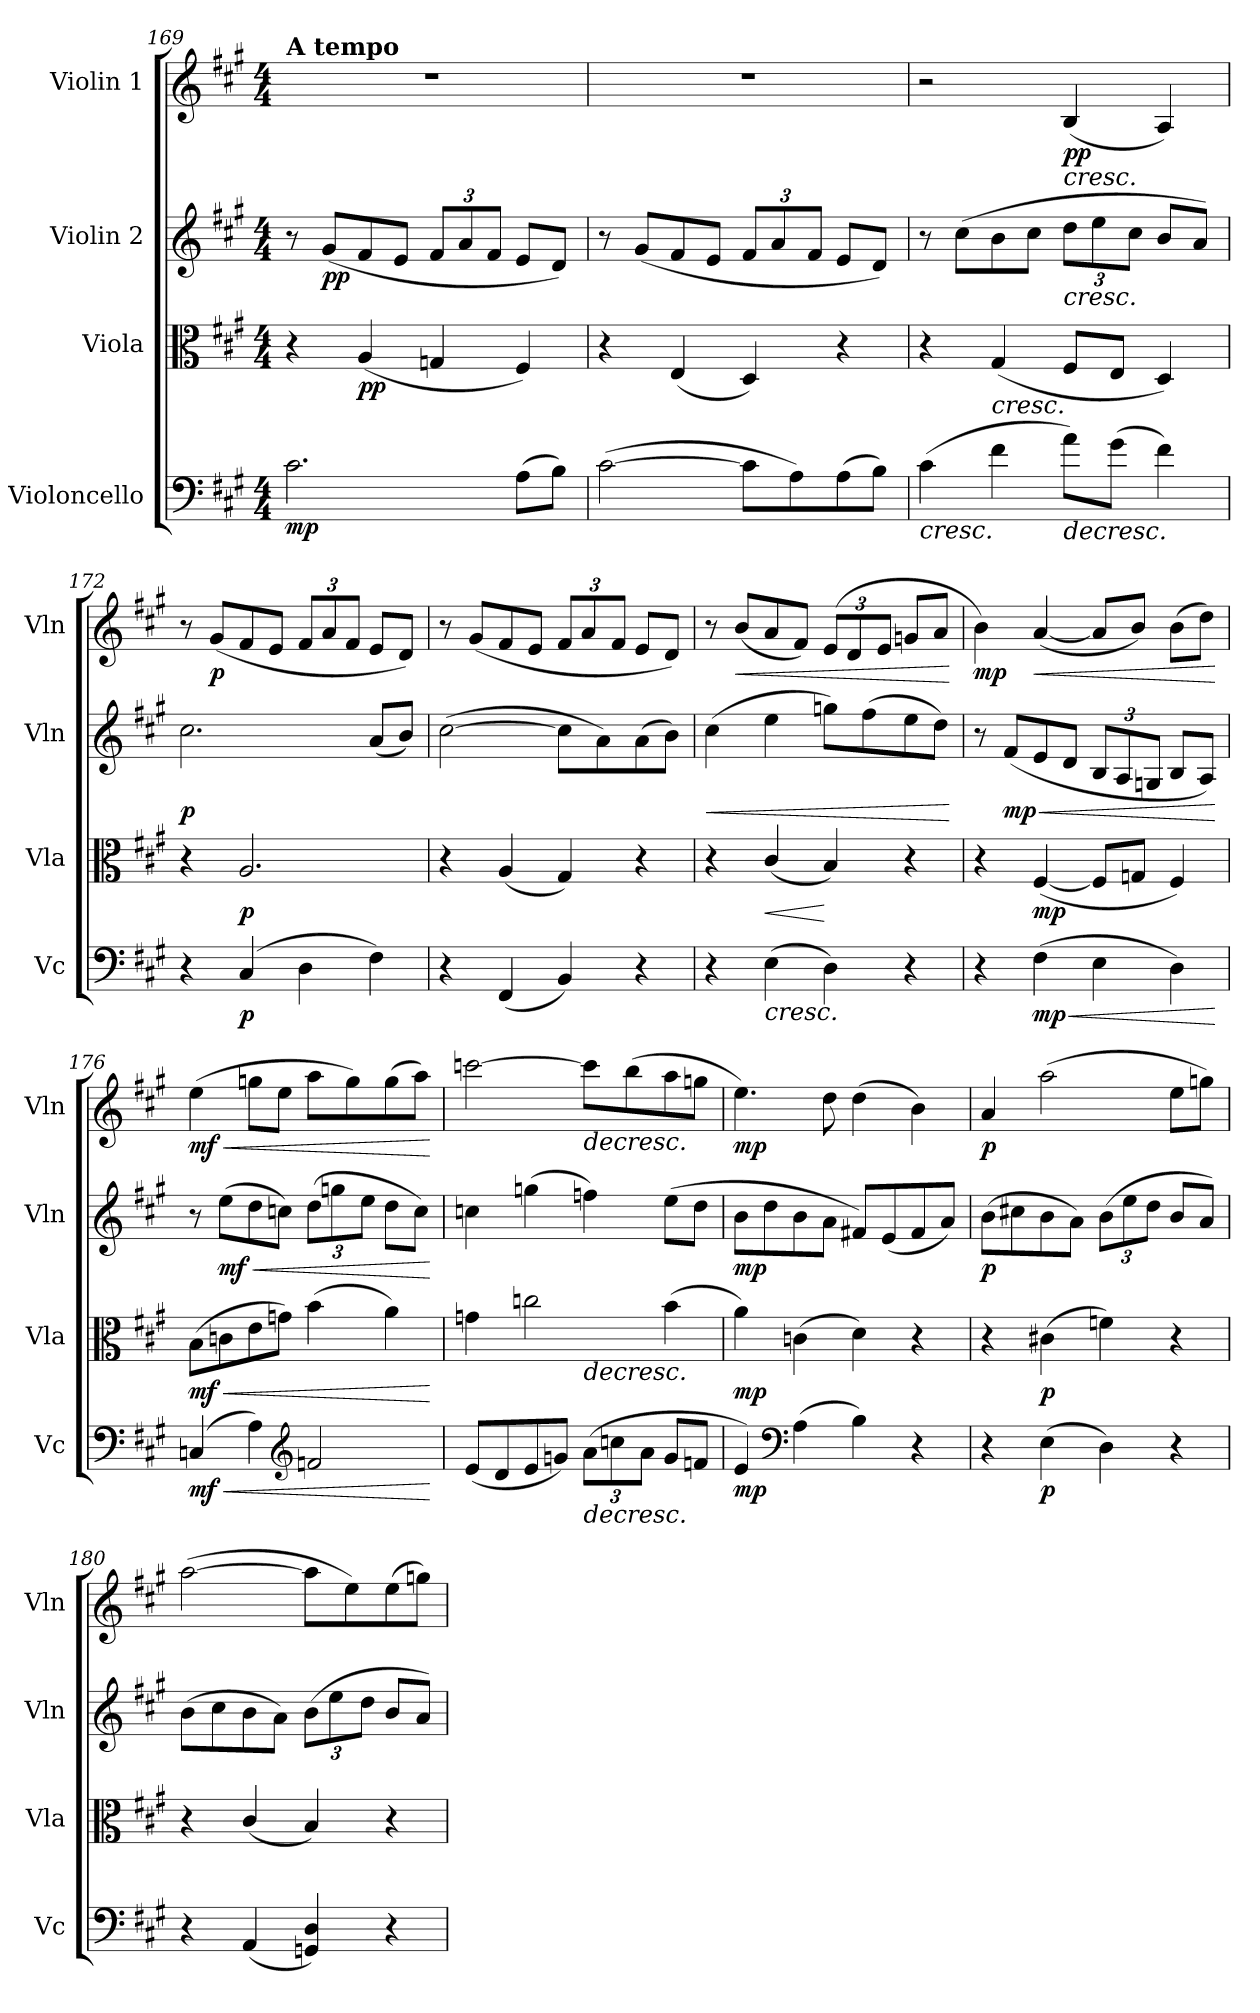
**kern	**dynam	**kern	**dynam	**kern	**dynam	**kern	**dynam
*part4	*part4	*part3	*part3	*part2	*part2	*part1	*part1
*staff4	*staff4	*staff3	*staff3	*staff2	*staff2	*staff1	*staff1
*I"Violoncello	*	*I"Viola	*	*I"Violin 2	*	*I"Violin 1	*
*I'Vc	*	*I'Vla	*	*I'Vln	*	*I'Vln	*
!!LO:PB:g=z
*clefF4	*	*clefC3	*	*clefG2	*	*clefG2	*
*k[f#c#g#]	*	*k[f#c#g#]	*	*k[f#c#g#]	*	*k[f#c#g#]	*
*M4/4	*	*M4/4	*	*M4/4	*	*M4/4	*
=169	=169	=169	=169	=169	=169	=169	=169
!	!	!	!	!	!	!LO:TX:a:B:t=A tempo	!
!	!LO:DY:b	!	!	!	!	!	!
2.c#\	mp	4r	.	8r	.	1r	.
!	!	!	!	!	!LO:DY:b	!	!
.	.	.	.	(8g#/L	pp	.	.
!	!	!	!LO:DY:b	!	!	!	!
.	.	(4A/	pp	8f#/	.	.	.
.	.	.	.	8e/J	.	.	.
*	*	*	*	*Xbrackettup	*	*	*
.	.	4Gn/	.	12f#/L	.	.	.
.	.	.	.	12a/	.	.	.
.	.	.	.	12f#/J	.	.	.
(8A\L	.	4F#/)	.	8e/L	.	.	.
8B\J)	.	.	.	8d/J)	.	.	.
=170	=170	=170	=170	=170	=170	=170	=170
([2c#\	.	4r	.	8r	.	1r	.
.	.	.	.	(8g#/L	.	.	.
.	.	(4E/	.	8f#/	.	.	.
.	.	.	.	8e/J	.	.	.
8c#\L]	.	4D/)	.	12f#/L	.	.	.
.	.	.	.	12a/	.	.	.
8A\)	.	.	.	.	.	.	.
.	.	.	.	12f#/J	.	.	.
(8A\	.	4r	.	8e/L	.	.	.
8B\J)	.	.	.	8d/J)	.	.	.
=171	=171	=171	=171	=171	=171	=171	=171
!	!LO:HP:b	!	!	!	!	!	!
(4c#\	<	4r	.	8r	.	2r	.
.	.	.	.	(8cc#\L	.	.	.
!	!	!	!LO:HP:b	!	!	!	!
4f#\	.	(4G#/	<	8b\	.	.	.
.	.	.	.	8cc#\J	.	.	.
!	!LO:HP:b	!	!	!	!LO:HP:b	!	!LO:HP:b
!	!	!	!	!	!	!	!LO:DY:n=1:b
8a\L)	>	8F#/L	.	12dd\L	<	(4B/	< pp
.	.	.	.	12ee\	.	.	.
(8g#\J	.	8E/J	.	.	.	.	.
.	.	.	.	12cc#\J	.	.	.
4f#\)	.	4D/)	.	8b/L	.	4A/)	.
.	.	.	.	8a/J)	.	.	.
.	[	.	.	.	.	.	.
=172	=172	=172	=172	=172	=172	=172	=172
!	!	!	!	!	!LO:DY:b	!	!
4r	.	4r	.	2.cc#\	p	8r	.
!	!	!	!	!	!	!	!LO:DY:b
.	.	.	.	.	.	(8g#/L	p
!	!LO:DY:b	!	!LO:DY:b	!	!	!	!
(4C#/	p	2.A/	p	.	.	8f#/	.
.	.	.	.	.	.	8e/J	.
*	*	*	*	*	*	*Xbrackettup	*
4D\	.	.	.	.	.	12f#/L	.
.	.	.	.	.	.	12a/	.
.	.	.	.	.	.	12f#/J	.
4F#\)	.	.	.	(8a/L	.	8e/L	.
.	.	.	.	8b/J)	.	8d/J)	.
!!LO:LB:g=z
=173	=173	=173	=173	=173	=173	=173	=173
4r	.	4r	.	([2cc#\	.	8r	.
.	.	.	.	.	.	(8g#/L	.
(4FF#/	.	(4A/	.	.	.	8f#/	.
.	.	.	.	.	.	8e/J	.
4BB/)	.	4G#/)	.	8cc#\L]	.	12f#/L	.
.	.	.	.	.	.	12a/	.
.	.	.	.	8a\)	.	.	.
.	.	.	.	.	.	12f#/J	.
4r	.	4r	.	(8a\	.	8e/L	.
.	.	.	.	8b\J)	.	8d/J)	.
=174	=174	=174	=174	=174	=174	=174	=174
!	!	!	!	!	!LO:HP:b	!	!
4r	.	4r	.	(4cc#\	<	8r	.
!	!	!	!	!	!	!	!LO:HP:b
.	.	.	.	.	.	(8b/L	<
!	!LO:HP:b	!	!LO:HP:b	!	!	!	!
(4E\	<	(4c#/	<	4ee\	.	8a/	.
.	.	.	.	.	.	8f#/J)	.
4D\)	]	4B/)	[	8ggn\L)	.	(12e/L	.
.	.	.	.	.	.	12d/	.
.	.	.	.	(8ff#\	.	.	.
.	.	.	.	.	.	12e/J	.
4r	.	4r	.	8ee\	.	8gn/L	.
.	.	.	.	8dd\J)	.	8a/J	.
.	.	.	.	.	[	.	[
=175	=175	=175	=175	=175	=175	=175	=175
!	!	!	!	!	!	!	!LO:DY:b
4r	.	4r	.	8r	.	4b\)	mp
!	!	!	!	!	!LO:HP:b	!	!
!	!	!	!	!	!LO:DY:n=1:b	!	!
.	.	.	.	(8f#/L	< mp	.	.
!	!LO:HP:b	!	!	!	!	!	!LO:HP:b
!	!LO:DY:n=1:b	!	!LO:DY:b	!	!	!	!
(4F#\	< mp	([4F#/	mp	8e/	.	([4a/	<
.	.	.	.	8d/J	.	.	.
4E\	.	8F#/L]	.	12B/L	.	8a/L]	.
.	.	.	.	12A/	.	.	.
.	.	8Gn/J	.	.	.	8b/J)	.
.	.	.	.	12Gn/J	.	.	.
4D\)	.	4F#/)	.	8B/L	.	(8b\L	.
.	.	.	.	8A/J)	.	8dd\J)	.
.	[	.	.	.	[	.	[
=176	=176	=176	=176	=176	=176	=176	=176
!	!LO:HP:b	!	!LO:HP:b	!	!	!	!LO:HP:b
!	!LO:DY:n=1:b	!	!LO:DY:n=1:b	!	!	!	!LO:DY:n=1:b
(4Cn/	< mf	(8B\L	< mf	8r	.	(4ee\	< mf
!	!	!	!	!	!LO:HP:b	!	!
!	!	!	!	!	!LO:DY:n=1:b	!	!
.	.	8cn\	.	(8ee\L	< mf	.	.
4A\)	.	8e\	.	8dd\	.	8ggn\L	.
.	.	8gn\J)	.	8ccn\J)	.	8ee\J	.
*clefG2	*	*	*	*	*	*	*
2fn/	.	(4b\	.	(12dd\L	.	8aa\L	.
.	.	.	.	12ggnj\	.	.	.
.	.	.	.	.	.	8gg\)	.
.	.	.	.	12ee\J	.	.	.
.	.	4a\)	.	8dd\L	.	(8gg\	.
.	.	.	.	8cc\J)	.	8aa\J)	.
.	[	.	[	.	[	.	[
!!LO:LB:g=z
=177	=177	=177	=177	=177	=177	=177	=177
*	*	*^	*	*	*	*	*
(8e/L	.	4gn\	2ryy	.	4ccn\	.	[2cccn\	.
8d/	.	.	.	.	.	.	.	.
8e/	.	2ccn\	.	.	(4ggn\	.	.	.
8gn/J)	.	.	.	.	.	.	.	.
*Xbrackettup	*	*	*	*	*	*	*	*
!	!LO:HP:b	!	!	!LO:HP:b	!	!	!	!LO:HP:b
(12a\L	>	.	2ryy	>	4ffn\)	.	8ccc\L]	>
12ccn\	.	.	.	.	.	.	.	.
.	.	.	.	.	.	.	(8bb\	.
12a\J	.	.	.	.	.	.	.	.
8g/L	.	(4b\	.	.	(8ee\L	.	8aa\	.
8fn/J	.	.	.	.	8dd\J	.	8ggn\J	[
*	*	*v	*v	*	*	*	*	*
.	[	.	[	.	[	.	.
=178	=178	=178	=178	=178	=178	=178	=178
!	!LO:DY:b	!	!LO:DY:b	!	!LO:DY:b	!	!LO:DY:b
4e/)	mp	4a\)	mp	8b\L	mp	4.ee\)	mp
.	.	.	.	8dd\	.	.	.
*clefF4	*	*	*	*	*	*	*
(4A\	.	(4cn\	.	8b\	.	.	.
.	.	.	.	8a\J	.	8dd\	.
4B\)	]	4d\)	]	8f#X/L)	.	(4dd\	.
.	.	.	.	(8e/	.	.	.
4r	.	4r	.	8f#/	.	4b\)	.
.	.	.	.	8a/J)	.	.	.
.	.	.	.	.	.	.	]
=179	=179	=179	=179	=179	=179	=179	=179
!	!	!	!	!	!LO:DY:b	!	!LO:DY:b
4r	.	4r	.	(8b\L	p	4a/	p
.	.	.	.	8cc#X\	.	.	.
!	!LO:DY:b	!	!LO:DY:b	!	!	!	!
(4E\	p	(4c#X\	p	8b\	.	(2aa\	.
.	.	.	.	8a\J)	.	.	.
4D\)	.	4fn\)	.	(12b\L	.	.	.
.	.	.	.	12ee\	.	.	.
.	.	.	.	12dd\J	.	.	.
4r	.	4r	.	8b/L	.	8ee\L	.
.	.	.	.	8a/J)	.	8ggn\J)	.
=180	=180	=180	=180	=180	=180	=180	=180
4r	.	4r	.	(8b\L	.	([2aa\	.
.	.	.	.	8cc#\	.	.	.
(4AA/	.	(4c#/	.	8b\	.	.	.
.	.	.	.	8a\J)	.	.	.
4GGn/ 4D/)	.	4B/)	.	(12b\L	.	8aa\L]	.
.	.	.	.	12ee\	.	.	.
.	.	.	.	.	.	8ee\)	.
.	.	.	.	12dd\J	.	.	.
4r	.	4r	.	8b/L	.	(8ee\	.
.	.	.	.	8a/J)	.	8ggn\J)	.
=	=	=	=	=	=	=	=
*-	*-	*-	*-	*-	*-	*-	*-
